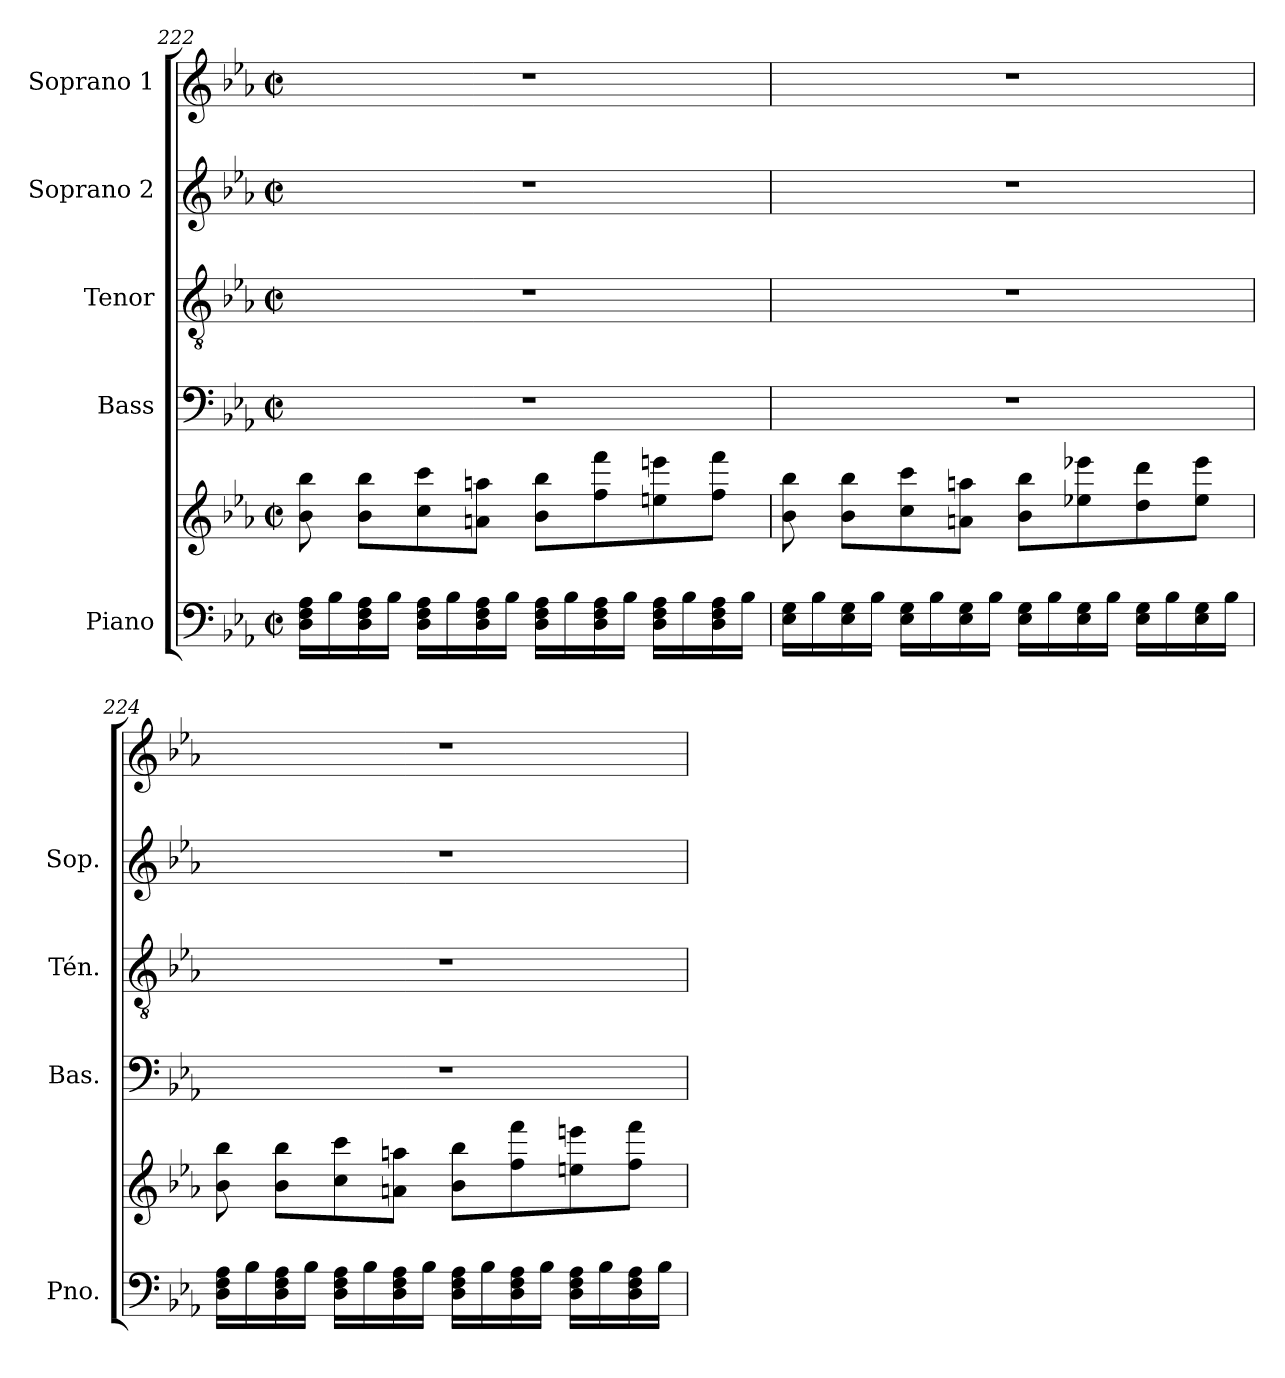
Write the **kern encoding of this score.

**kern	**kern	**kern	**kern	**kern	**kern
*part5	*part5	*part4	*part3	*part2	*part1
*staff6	*staff5	*staff4	*staff3	*staff2	*staff1
*I"Piano	*	*I"Bass	*I"Tenor	*I"Soprano 2	*I"Soprano 1
*I'Pno.	*	*I'Bas.	*I'Tén.	*I'Sop.	*
!!LO:LB:g=z
*clefF4	*clefG2	*clefF4	*clefGv2	*clefG2	*clefG2
*k[b-e-a-]	*k[b-e-a-]	*k[b-e-a-]	*k[b-e-a-]	*k[b-e-a-]	*k[b-e-a-]
*E-:	*E-:	*E-:	*E-:	*E-:	*E-:
*M2/2	*M2/2	*M2/2	*M2/2	*M2/2	*M2/2
*met(c|)	*met(c|)	*met(c|)	*met(c|)	*met(c|)	*met(c|)
=222	=222	=222	=222	=222	=222
16D\ 16F\ 16A-\LL	8b-\ 8bb-\	1r	1r	1r	1r
16B-\	.	.	.	.	.
16D\ 16F\ 16A-\	8b-\ 8bb-\L	.	.	.	.
16B-\JJ	.	.	.	.	.
16D\ 16F\ 16A-\LL	8cc\ 8ccc\	.	.	.	.
16B-\	.	.	.	.	.
16D\ 16F\ 16A-\	8an\ 8aan\J	.	.	.	.
16B-\JJ	.	.	.	.	.
16D\ 16F\ 16A-\LL	8b-\ 8bb-\L	.	.	.	.
16B-\	.	.	.	.	.
16D\ 16F\ 16A-\	8ff\ 8fff\	.	.	.	.
16B-\JJ	.	.	.	.	.
16D\ 16F\ 16A-\LL	8een\ 8eeen\	.	.	.	.
16B-\	.	.	.	.	.
16D\ 16F\ 16A-\	8ff\ 8fff\J	.	.	.	.
16B-\JJ	.	.	.	.	.
=223	=223	=223	=223	=223	=223
16E-\ 16G\LL	8b-\ 8bb-\	1r	1r	1r	1r
16B-\	.	.	.	.	.
16E-\ 16G\	8b-\ 8bb-\L	.	.	.	.
16B-\JJ	.	.	.	.	.
16E-\ 16G\LL	8cc\ 8ccc\	.	.	.	.
16B-\	.	.	.	.	.
16E-\ 16G\	8an\ 8aan\J	.	.	.	.
16B-\JJ	.	.	.	.	.
16E-\ 16G\LL	8b-\ 8bb-\L	.	.	.	.
16B-\	.	.	.	.	.
16E-\ 16G\	8ee-X\ 8eee-X\	.	.	.	.
16B-\JJ	.	.	.	.	.
16E-\ 16G\LL	8dd\ 8ddd\	.	.	.	.
16B-\	.	.	.	.	.
16E-\ 16G\	8ee-\ 8eee-\J	.	.	.	.
16B-\JJ	.	.	.	.	.
!!LO:PB:g=z
=224	=224	=224	=224	=224	=224
16D\ 16F\ 16A-\LL	8b-\ 8bb-\	1r	1r	1r	1r
16B-\	.	.	.	.	.
16D\ 16F\ 16A-\	8b-\ 8bb-\L	.	.	.	.
16B-\JJ	.	.	.	.	.
16D\ 16F\ 16A-\LL	8cc\ 8ccc\	.	.	.	.
16B-\	.	.	.	.	.
16D\ 16F\ 16A-\	8an\ 8aan\J	.	.	.	.
16B-\JJ	.	.	.	.	.
16D\ 16F\ 16A-\LL	8b-\ 8bb-\L	.	.	.	.
16B-\	.	.	.	.	.
16D\ 16F\ 16A-\	8ff\ 8fff\	.	.	.	.
16B-\JJ	.	.	.	.	.
16D\ 16F\ 16A-\LL	8een\ 8eeen\	.	.	.	.
16B-\	.	.	.	.	.
16D\ 16F\ 16A-\	8ff\ 8fff\J	.	.	.	.
16B-\JJ	.	.	.	.	.
=	=	=	=	=	=
*-	*-	*-	*-	*-	*-
